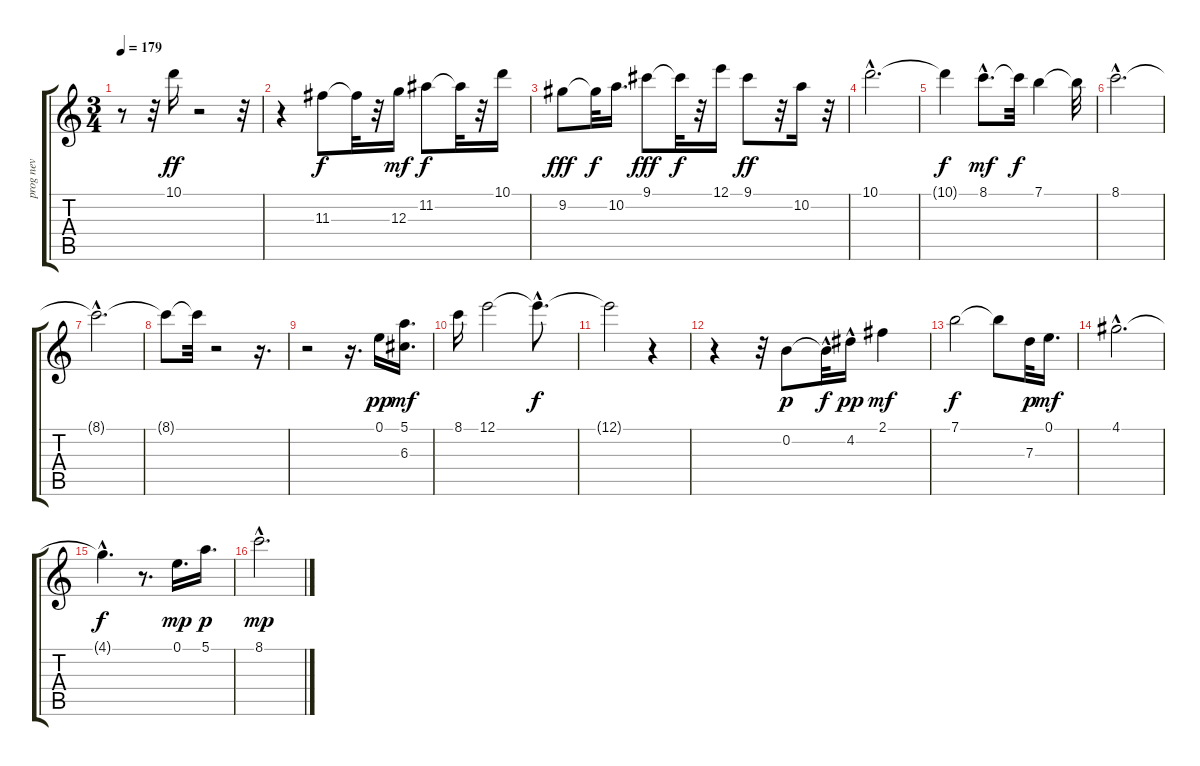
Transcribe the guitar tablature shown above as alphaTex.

\track ("prog nev" "prog nev") {instrument electricguitarjazz}
\staff {score tabs}
\tuning (E4 B3 G3 D3 A2 E2) {hide}
\ts (3 4)
\tempo 179
\clef g2
\ks c
r.8{dy ff} r.32 10.1.16 r.2 r.32 |
r.4 11.3.8{dy f} 11.3{t}.32 r.32 12.3.16{dy mf} 11.2.8{dy f} 11.2{t}.32 r.32 10.1.16 |
9.2.8{dy fff} 9.2{t}.32{dy f} 10.2.16{d} 9.1.8{dy fff} 9.1{t}.32{dy f} r.32 12.1.16 9.1.8{dy ff} r.32 10.2.16 r.32 |
10.1{hac}.2{d} |
10.1{t}.4{dy f} 8.1{hac}.8{d dy mf} 8.1{t}.32{dy f} 7.1.4 7.1{t}.32 |
8.1{hac}.2{d} |
8.1{hac t}.2{d} |
8.1{t}.8 8.1{t}.32 r.2 r.16{d} |
r.2 r.16{d} 0.1.16{dy pp} (5.1 6.3).16{d dy mf} |
8.1.16 12.1.2 12.1{hac t}.8{d dy f} |
12.1{t}.2 r.4 |
r.4 r.32 0.2.8{dy p} 0.2{hac t}.32{dy f} 4.2{hac}.16{dy pp} 2.1.4{dy mf} |
7.1.2{dy f} 7.1{t}.8 7.3.32{dy p} 0.1.16{d dy mf} |
4.1{hac}.2{d} |
4.1{hac t}.4{d dy f} r.8{d} 0.1.16{d dy mp} 5.1.16{d dy p} |
8.1{hac}.2{d dy mp}
